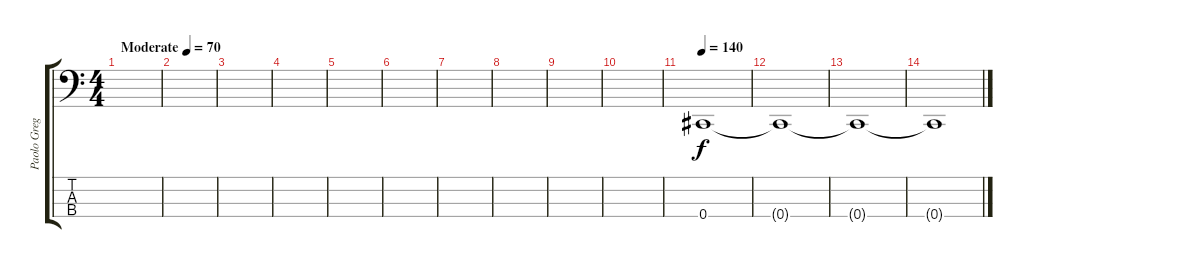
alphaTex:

\track ("Paolo Gregoletto" "Paolo Greg") {instrument electricbassfinger}
\staff {score tabs}
\tuning (Gb2 Db2 Ab1 Db1) {hide}
\ts (4 4)
\tempo (70 "Moderate")
\clef f4
\ks c
|
|
|
|
|
|
|
|
|
|
\tempo 140
0.4.1 |
0.4{t}.1 |
0.4{t}.1 |
0.4{t}.1
